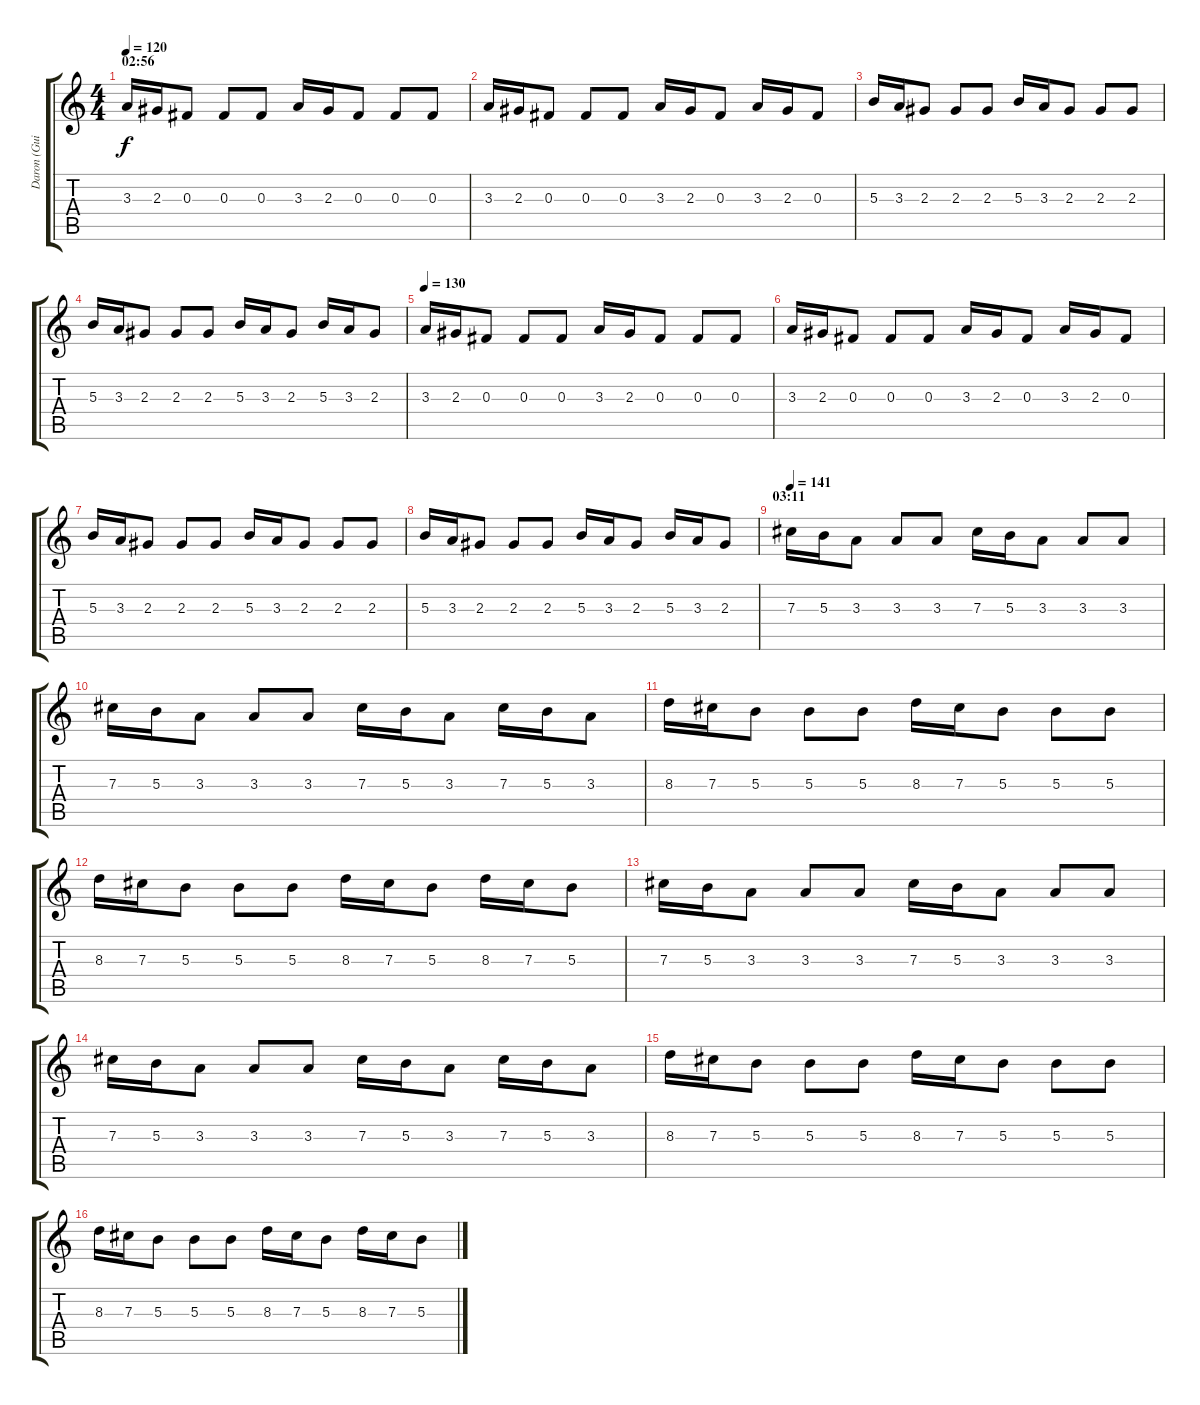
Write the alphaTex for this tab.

\track ("Daron (Guitar 4)" "Daron (Gui") {instrument electricguitarclean}
\staff {score tabs}
\tuning (Eb4 Bb3 Gb3 Db3 Ab2 Db2) {hide}
\ts (4 4)
\section ("" "02:56")
\tempo 120
\clef g2
\ks c
3.3.16{dy f} 2.3.16 0.3.8 0.3.8 0.3.8 3.3.16 2.3.16 0.3.8 0.3.8 0.3.8 |
3.3.16 2.3.16 0.3.8 0.3.8 0.3.8 3.3.16 2.3.16 0.3.8 3.3.16 2.3.16 0.3.8 |
5.3.16 3.3.16 2.3.8 2.3.8 2.3.8 5.3.16 3.3.16 2.3.8 2.3.8 2.3.8 |
5.3.16 3.3.16 2.3.8 2.3.8 2.3.8 5.3.16 3.3.16 2.3.8 5.3.16 3.3.16 2.3.8 |
\tempo 130
3.3.16 2.3.16 0.3.8 0.3.8 0.3.8 3.3.16 2.3.16 0.3.8 0.3.8 0.3.8 |
3.3.16 2.3.16 0.3.8 0.3.8 0.3.8 3.3.16 2.3.16 0.3.8 3.3.16 2.3.16 0.3.8 |
5.3.16 3.3.16 2.3.8 2.3.8 2.3.8 5.3.16 3.3.16 2.3.8 2.3.8 2.3.8 |
5.3.16 3.3.16 2.3.8 2.3.8 2.3.8 5.3.16 3.3.16 2.3.8 5.3.16 3.3.16 2.3.8 |
\section ("" "03:11")
\tempo 141
7.3.16 5.3.16 3.3.8 3.3.8 3.3.8 7.3.16 5.3.16 3.3.8 3.3.8 3.3.8 |
7.3.16 5.3.16 3.3.8 3.3.8 3.3.8 7.3.16 5.3.16 3.3.8 7.3.16 5.3.16 3.3.8 |
8.3.16 7.3.16 5.3.8 5.3.8 5.3.8 8.3.16 7.3.16 5.3.8 5.3.8 5.3.8 |
8.3.16 7.3.16 5.3.8 5.3.8 5.3.8 8.3.16 7.3.16 5.3.8 8.3.16 7.3.16 5.3.8 |
7.3.16 5.3.16 3.3.8 3.3.8 3.3.8 7.3.16 5.3.16 3.3.8 3.3.8 3.3.8 |
7.3.16 5.3.16 3.3.8 3.3.8 3.3.8 7.3.16 5.3.16 3.3.8 7.3.16 5.3.16 3.3.8 |
8.3.16 7.3.16 5.3.8 5.3.8 5.3.8 8.3.16 7.3.16 5.3.8 5.3.8 5.3.8 |
8.3.16 7.3.16 5.3.8 5.3.8 5.3.8 8.3.16 7.3.16 5.3.8 8.3.16 7.3.16 5.3.8
